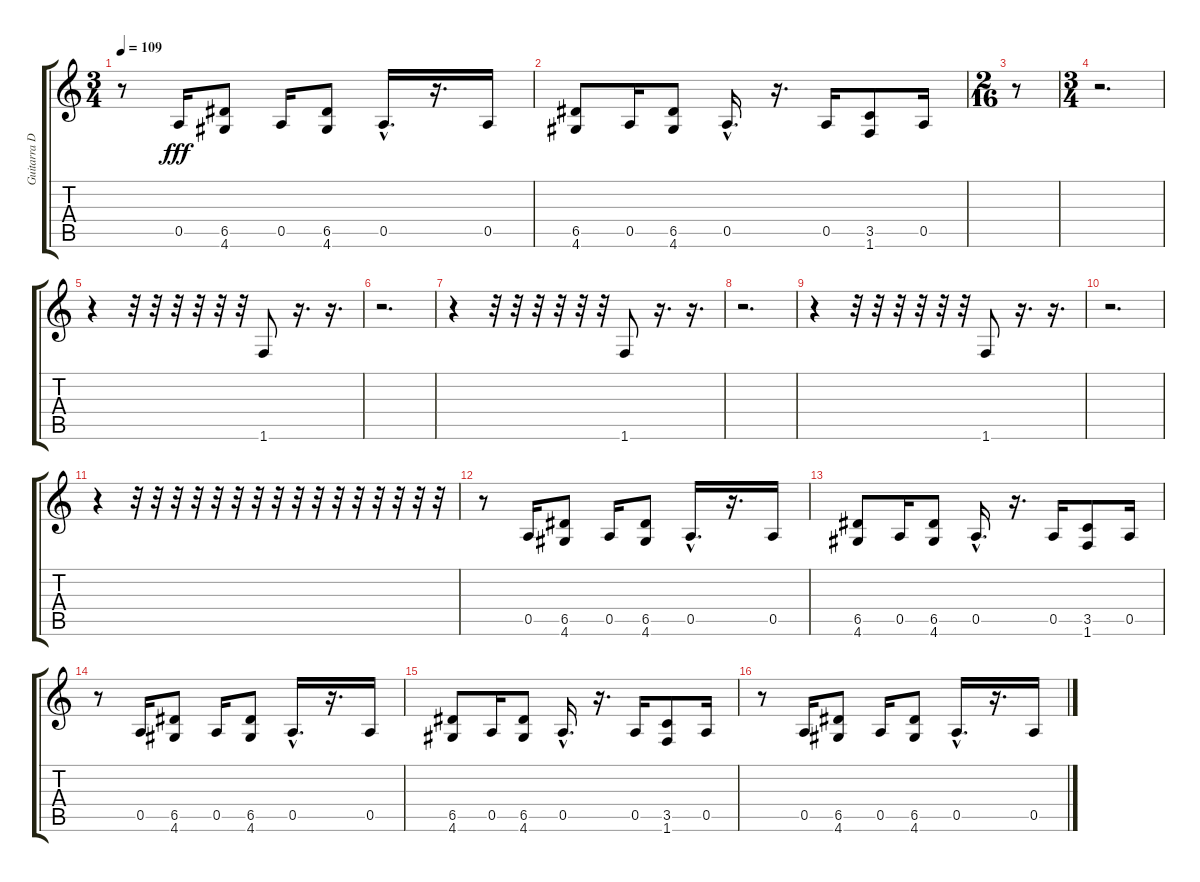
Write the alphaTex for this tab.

\track ("Guitarra Dist. 2" "Guitarra D") {instrument distortionguitar}
\staff {score tabs}
\tuning (E4 B3 G3 D3 A2 E2) {hide}
\ts (3 4)
\tempo 109
\clef g2
\ks c
r.8{dy fff} 0.5.16 (6.5 4.6).8 0.5.16 (6.5 4.6).8 0.5{hac}.16{d} r.16{d} 0.5.16 |
(6.5 4.6).8 0.5.16 (6.5 4.6).8 0.5{hac}.16{d} r.16{d} 0.5.16 (3.5 1.6).8 0.5.16 |
\ts (2 16)
r.8 |
\ts (3 4)
r.2{d} |
r.4 r.32 r.32 r.32 r.32 r.32 r.32 1.6.8 r.16{d} r.16{d} |
r.2{d} |
r.4 r.32 r.32 r.32 r.32 r.32 r.32 1.6.8 r.16{d} r.16{d} |
r.2{d} |
r.4 r.32 r.32 r.32 r.32 r.32 r.32 1.6.8 r.16{d} r.16{d} |
r.2{d} |
r.4 r.32 r.32 r.32 r.32 r.32 r.32 r.32 r.32 r.32 r.32 r.32 r.32 r.32 r.32 r.32 r.32 |
r.8 0.5.16 (6.5 4.6).8 0.5.16 (6.5 4.6).8 0.5{hac}.16{d} r.16{d} 0.5.16 |
(6.5 4.6).8 0.5.16 (6.5 4.6).8 0.5{hac}.16{d} r.16{d} 0.5.16 (3.5 1.6).8 0.5.16 |
r.8 0.5.16 (6.5 4.6).8 0.5.16 (6.5 4.6).8 0.5{hac}.16{d} r.16{d} 0.5.16 |
(6.5 4.6).8 0.5.16 (6.5 4.6).8 0.5{hac}.16{d} r.16{d} 0.5.16 (3.5 1.6).8 0.5.16 |
r.8 0.5.16 (6.5 4.6).8 0.5.16 (6.5 4.6).8 0.5{hac}.16{d} r.16{d} 0.5.16
